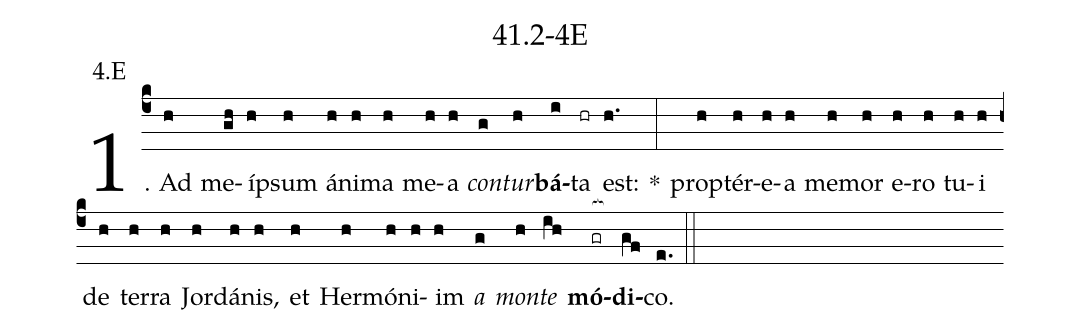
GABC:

name: 41.2-4E;
annotation: 4.E;
%%
(c4)1. Ad(h) me(gh)íp(h)sum(h) á(h)ni(h)ma(h) me(h)a(h) <i>con</i>(g)<i>tur</i>(h)<b>bá</b>(i)ta(hr) est:(h.) *(:) prop(h)tér(h)e(h)a(h) me(h)mor(h) e(h)ro(h) tu(h)i(h) de(h) ter(h)ra(h) Jor(h)dá(h)nis,(h) et(h) Her(h)mó(h)ni(h)im(h) <i>a</i>(g) <i>mon</i>(h)<i>te</i>(ih) <b>mó</b>(gr[ocb:1{])<b>di</b>(gf[ocb:0}])co.(e.) (::)


%E(h) u(g) o(h) u(ih) a(gf) e.(e.) (::)
